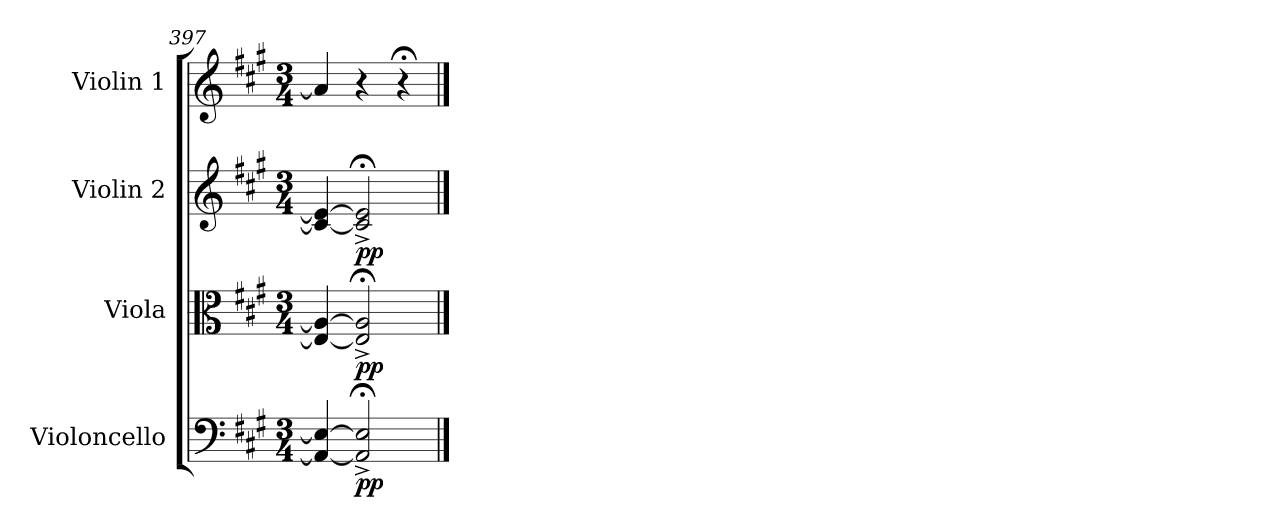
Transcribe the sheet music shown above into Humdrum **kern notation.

**kern	**dynam	**kern	**dynam	**kern	**dynam	**kern
*part4	*part4	*part3	*part3	*part2	*part2	*part1
*staff4	*staff4	*staff3	*staff3	*staff2	*staff2	*staff1
*I"Violoncello	*	*I"Viola	*	*I"Violin 2	*	*I"Violin 1
*I'Vc	*	*I'Vla	*	*I'Vln	*	*I'Vln
*clefF4	*	*clefC3	*	*clefG2	*	*clefG2
*k[f#c#g#]	*	*k[f#c#g#]	*	*k[f#c#g#]	*	*k[f#c#g#]
*M3/4	*	*M3/4	*	*M3/4	*	*M3/4
=397	=397	=397	=397	=397	=397	=397
4AA/_ 4E/_	.	4E/_ 4A/_	.	4c#/_ 4e/_	.	4a/]
!	!LO:DY:b	!	!LO:DY:b	!	!LO:DY:b	!
2AA/];<^ 2E/];<^	pp	2E/];<^ 2A/];<^	pp	2c#/];<^ 2e/];<^	pp	4r
.	.	.	.	.	.	4r;<
==	==	==	==	==	==	==
*-	*-	*-	*-	*-	*-	*-
